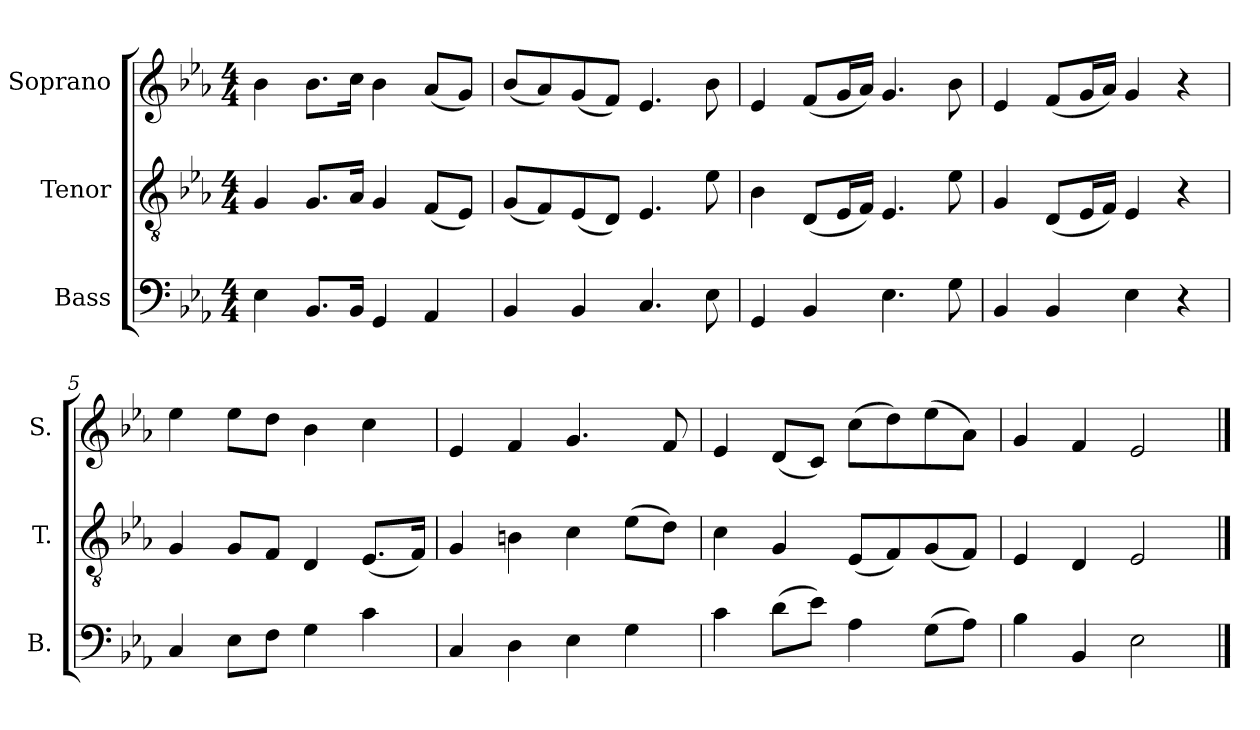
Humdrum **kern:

**kern	**kern	**kern
*part3	*part2	*part1
*staff3	*staff2	*staff1
*I"Bass	*I"Tenor	*I"Soprano
*I'B.	*I'T.	*I'S.
*clefF4	*clefGv2	*clefG2
*k[b-e-a-]	*k[b-e-a-]	*k[b-e-a-]
*E-:	*E-:	*E-:
*M4/4	*M4/4	*M4/4
=1	=1	=1
4E-\	4G/	4b-\
8.BB-/L	8.G/L	8.b-\L
16BB-/Jk	16A-/Jk	16cc\Jk
4GG/	4G/	4b-\
4AA-/	(8F/L	(8a-/L
.	8E-/J)	8g/J)
=2	=2	=2
4BB-/	(8G/L	(8b-/L
.	8F/)	8a-/)
4BB-/	(8E-/	(8g/
.	8D/J)	8f/J)
4.C/	4.E-/	4.e-/
8E-\	8e-\	8b-\
=3	=3	=3
4GG/	4B-\	4e-/
4BB-/	(8D/L	(8f/L
.	16E-/L	16g/L
.	16F/JJ)	16a-/JJ)
4.E-\	4.E-/	4.g/
8G\	8e-\	8b-\
=4	=4	=4
4BB-/	4G/	4e-/
4BB-/	(8D/L	(8f/L
.	16E-/L	16g/L
.	16F/JJ)	16a-/JJ)
4E-\	4E-/	4g/
4r	4r	4r
=5	=5	=5
4C/	4G/	4ee-\
8E-\L	8G/L	8ee-\L
8F\J	8F/J	8dd\J
4G\	4D/	4b-\
4c\	(8.E-/L	4cc\
.	16F/Jk)	.
!!LO:LB:g=z
=6	=6	=6
4C/	4G/	4e-/
4D\	4Bn\	4f/
4E-\	4c\	4.g/
4G\	(8e-\L	.
.	8d\J)	8f/
=7	=7	=7
4c\	4c\	4e-/
(8d\L	4G/	(8d/L
8e-\J)	.	8c/J)
4A-\	(8E-/L	(8cc\L
.	8F/)	8dd\)
(8G\L	(8G/	(8ee-\
8A-\J)	8F/J)	8a-\J)
=8	=8	=8
4B-\	4E-/	4g/
4BB-/	4D/	4f/
2E-\	2E-/	2e-/
==	==	==
*-	*-	*-
